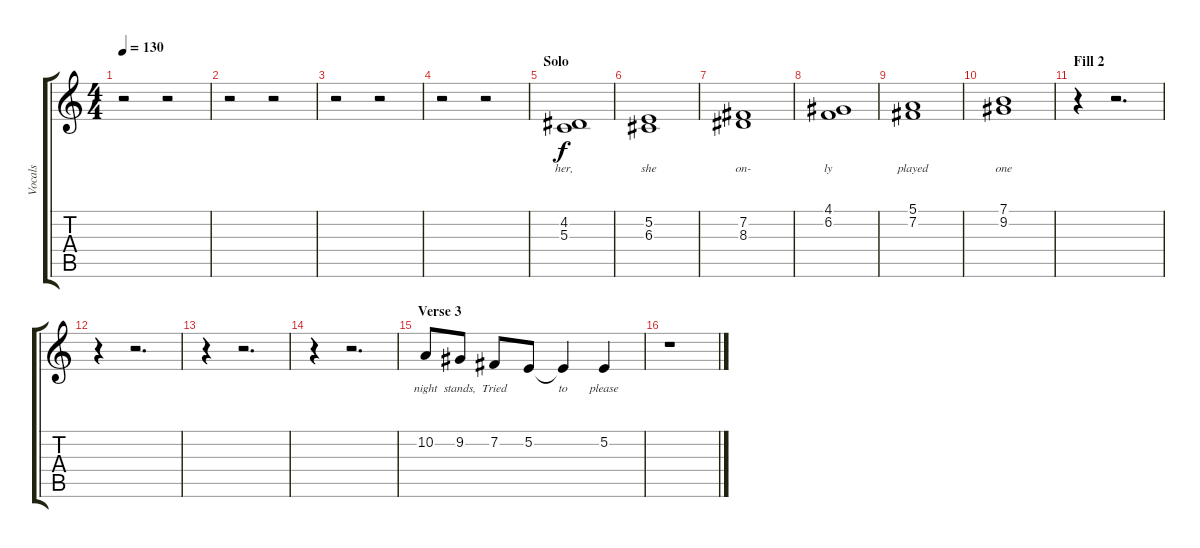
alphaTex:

\track ("Vocals" "Vocals") {instrument voiceoohs}
\staff {score tabs}
\tuning (E4 B3 G3 D3 A2 E2) {hide}
\ts (4 4)
\tempo 130
\clef g2
\ks c
r.2{dy f} r.2 |
r.2 r.2 |
r.2 r.2 |
r.2 r.2 |
\section ("" "Solo")
(4.2 5.3).1{lyrics (0 "her,") lyrics (1 "") lyrics (2 "") lyrics (3 "") lyrics (4 "")} |
(5.2 6.3).1{lyrics (0 "she") lyrics (1 "") lyrics (2 "") lyrics (3 "") lyrics (4 "")} |
(7.2 8.3).1{lyrics (0 "on-") lyrics (1 "") lyrics (2 "") lyrics (3 "") lyrics (4 "")} |
(4.1 6.2).1{lyrics (0 "ly") lyrics (1 "") lyrics (2 "") lyrics (3 "") lyrics (4 "")} |
(5.1 7.2).1{lyrics (0 "played") lyrics (1 "") lyrics (2 "") lyrics (3 "") lyrics (4 "")} |
(7.1 9.2).1{lyrics (0 "one") lyrics (1 "") lyrics (2 "") lyrics (3 "") lyrics (4 "")} |
\section ("" "Fill 2")
r.4 r.2{d} |
r.4 r.2{d} |
r.4 r.2{d} |
r.4 r.2{d} |
\section ("" "Verse 3")
10.2.8{lyrics (0 "night") lyrics (1 "") lyrics (2 "") lyrics (3 "") lyrics (4 "")} 9.2.8{lyrics (0 "stands,") lyrics (1 "") lyrics (2 "") lyrics (3 "") lyrics (4 "")} 7.2.8{lyrics (0 "Tried") lyrics (1 "") lyrics (2 "") lyrics (3 "") lyrics (4 "")} 5.2.8{lyrics (0 "") lyrics (1 "") lyrics (2 "") lyrics (3 "") lyrics (4 "")} 5.2{t}.4{lyrics (0 "to") lyrics (1 "") lyrics (2 "") lyrics (3 "") lyrics (4 "")} 5.2.4{lyrics (0 "please") lyrics (1 "") lyrics (2 "") lyrics (3 "") lyrics (4 "")} |
r.1
